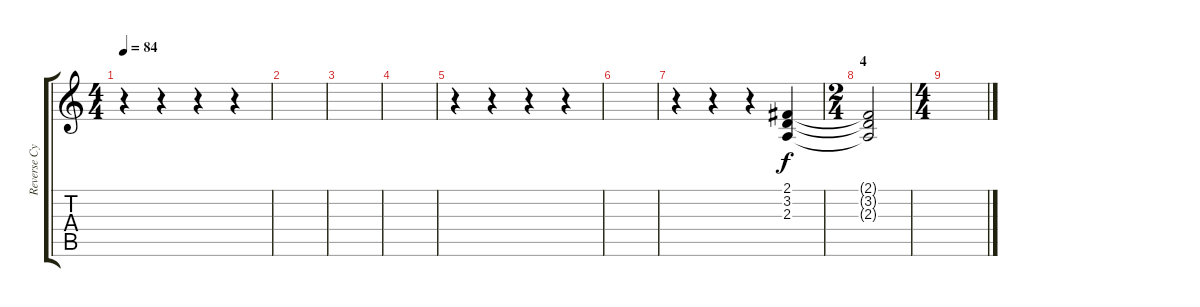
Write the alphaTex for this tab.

\track ("Reverse Cymbal" "Reverse Cy") {instrument reversecymbal}
\staff {score tabs}
\tuning (E4 B3 G3 D3 A2 E2) {hide}
\ts (4 4)
\tempo 84
\clef g2
\ks c
r.4{dy f} r.4 r.4 r.4 |
|
|
|
r.4 r.4 r.4 r.4 |
|
r.4 r.4 r.4 (2.1 3.2 2.3).4 |
\ts (2 4)
\section ("" "4")
(2.1{t} 3.2{t} 2.3{t}).2 |
\ts (4 4)
